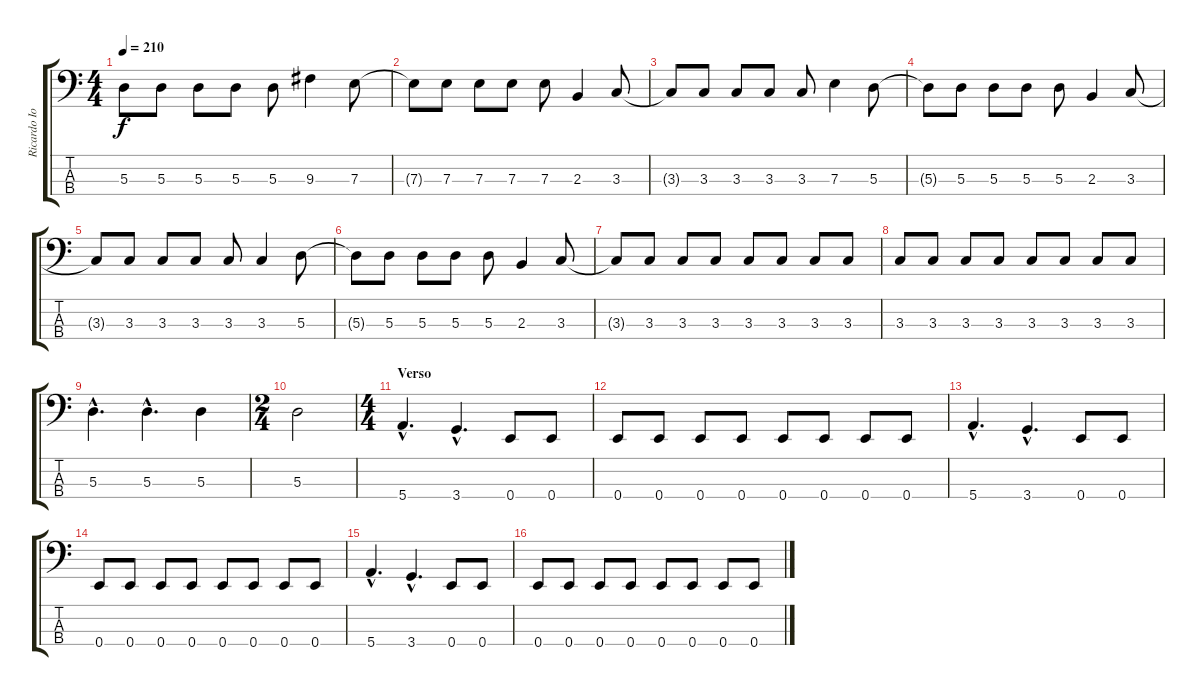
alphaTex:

\track ("Ricardo Iorio" "Ricardo Io") {instrument electricbassfinger}
\staff {score tabs}
\tuning (G2 D2 A1 E1) {hide}
\ts (4 4)
\tempo 210
\clef f4
\ks c
5.3.8{dy f} 5.3.8 5.3.8 5.3.8 5.3.8 9.3.4 7.3.8 |
7.3{t}.8 7.3.8 7.3.8 7.3.8 7.3.8 2.3.4 3.3.8 |
3.3{t}.8 3.3.8 3.3.8 3.3.8 3.3.8 7.3.4 5.3.8 |
5.3{t}.8 5.3.8 5.3.8 5.3.8 5.3.8 2.3.4 3.3.8 |
3.3{t}.8 3.3.8 3.3.8 3.3.8 3.3.8 3.3.4 5.3.8 |
5.3{t}.8 5.3.8 5.3.8 5.3.8 5.3.8 2.3.4 3.3.8 |
3.3{t}.8 3.3.8 3.3.8 3.3.8 3.3.8 3.3.8 3.3.8 3.3.8 |
3.3.8 3.3.8 3.3.8 3.3.8 3.3.8 3.3.8 3.3.8 3.3.8 |
5.3{hac}.4{d} 5.3{hac}.4{d} 5.3.4 |
\ts (2 4)
5.3.2 |
\ts (4 4)
\section ("" "Verso")
5.4{hac}.4{d} 3.4{hac}.4{d} 0.4.8 0.4.8 |
0.4.8 0.4.8 0.4.8 0.4.8 0.4.8 0.4.8 0.4.8 0.4.8 |
5.4{hac}.4{d} 3.4{hac}.4{d} 0.4.8 0.4.8 |
0.4.8 0.4.8 0.4.8 0.4.8 0.4.8 0.4.8 0.4.8 0.4.8 |
5.4{hac}.4{d} 3.4{hac}.4{d} 0.4.8 0.4.8 |
0.4.8 0.4.8 0.4.8 0.4.8 0.4.8 0.4.8 0.4.8 0.4.8
